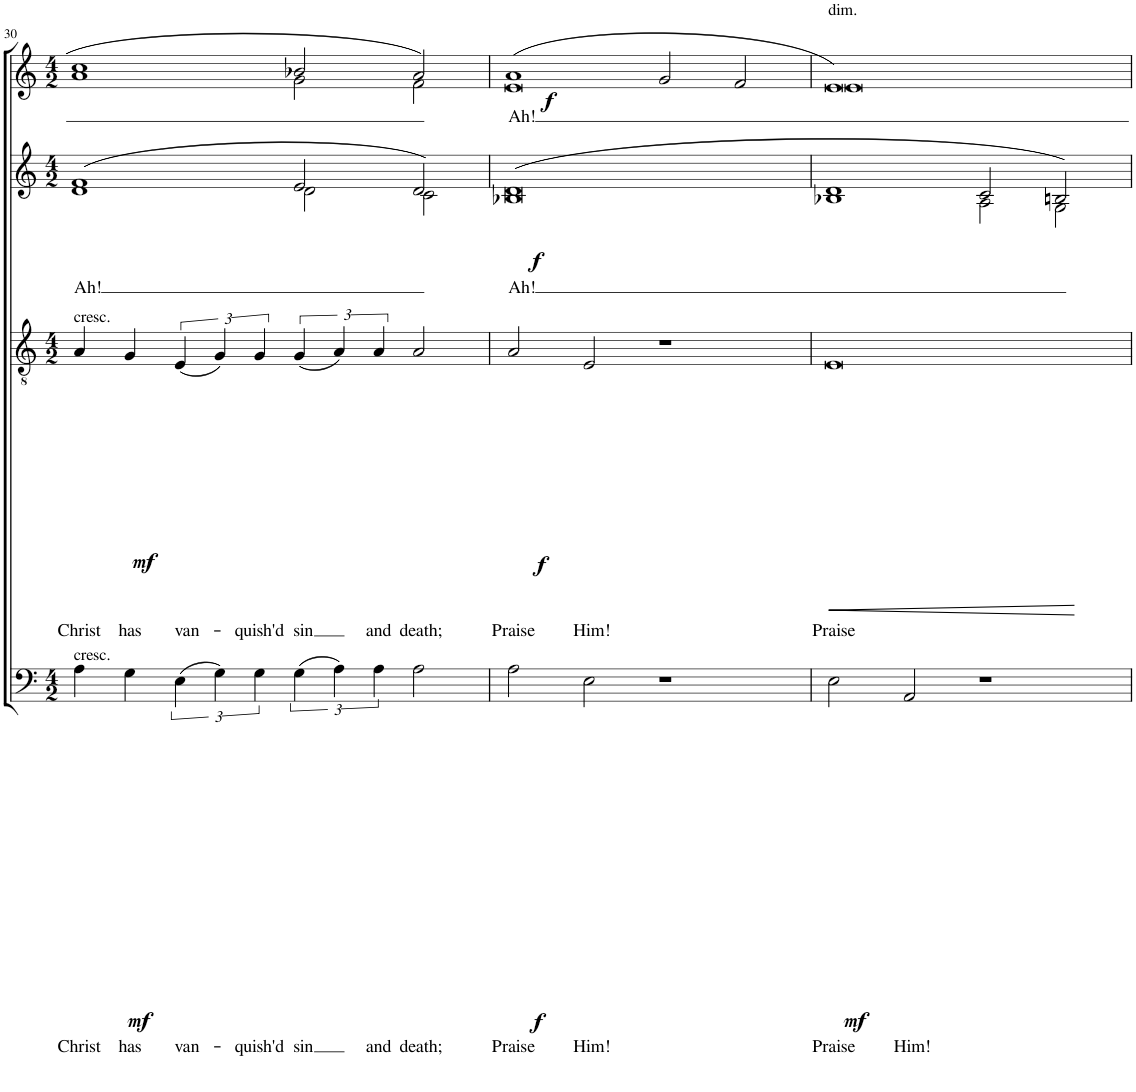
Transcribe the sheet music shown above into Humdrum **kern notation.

**kern	**text	**dynam	**kern	**text	**dynam	**kern	**text	**dynam	**kern	**text	**dynam
*part4	*part4	*part4	*part3	*part3	*part3	*part2	*part2	*part2	*part1	*part1	*part1
*staff4	*staff4	*staff4	*staff3	*staff3	*staff3	*staff2	*staff2	*staff2	*staff1	*staff1	*staff1
*I"BASS	*	*	*I"TENOR	*	*	*I"ALTO	*	*	*I"SOPRANO	*	*
!!LO:PB:g=z
*clefF4	*	*	*clefGv2	*	*	*clefG2	*	*	*clefG2	*	*
*	*	*	*Trd1c2	*	*	*	*	*	*	*	*
*k[]	*	*	*k[]	*	*	*k[]	*	*	*k[]	*	*
*M4/2	*	*	*M4/2	*	*	*M4/2	*	*	*M4/2	*	*
=30	=30	=30	=30	=30	=30	=30	=30	=30	=30	=30	=30
!	!	!	!LO:TX:a:t=cresc.	!	!	!	!	!	!	!	!
!LO:TX:a:t=cresc.	!	!	!	!	!	!	!	!	!	!	!
!	!LO:LY:b	!LO:DY:b	!	!LO:LY:b	!LO:DY:b	!	!LO:LY:b	!	!	!	!
*	*	*	*	*	*	*^	*	*	*^	*	*
4A\	Christ	mf	4A/	Christ	mf	(1f	1d	Ah!	.	1cc	1a	.	.
!	!LO:LY:b	!	!	!LO:LY:b	!	!	!	!	!	!	!	!	!
4G\	has	.	4G/	has	.	.	.	.	.	.	.	.	.
!	!LO:LY:b	!	!	!LO:LY:b	!	!	!	!	!	!	!	!	!
(6E\	van-	.	(6E/	van-	.	.	.	.	.	.	.	.	.
6G\)	.	.	6G/)	.	.	.	.	.	.	.	.	.	.
!	!LO:LY:b	!	!	!LO:LY:b	!	!	!	!	!	!	!	!	!
6G\	-quish'd	.	6G/	-quish'd	.	.	.	.	.	.	.	.	.
!	!LO:LY:b	!	!	!LO:LY:b	!	!	!	!	!	!	!	!	!
(6G\	sin	.	(6G/	sin	.	2e/	2d\	.	.	2b-X/	2g\	.	.
6A\)	.	.	6A/)	.	.	.	.	.	.	.	.	.	.
!	!LO:LY:b	!	!	!LO:LY:b	!	!	!	!	!	!	!	!	!
6A\	and	.	6A/	and	.	.	.	.	.	.	.	.	.
!	!LO:LY:b	!	!	!LO:LY:b	!	!	!	!	!	!	!	!	!
2A\	death;	.	2A/	death;	.	2d/)	2c\	.	.	2a/	2f\	.	.
=31	=31	=31	=31	=31	=31	=31	=31	=31	=31	=31	=31	=31	=31
!	!LO:LY:b	!LO:DY:b	!	!LO:LY:b	!LO:DY:b	!	!	!LO:LY:b	!LO:DY:b	!	!	!LO:LY:b	!LO:DY:b
2A\	Praise	f	2A/	Praise	f	(0d	0B-X	Ah!	f	(1a	0e	Ah!	f
!	!LO:LY:b	!	!	!LO:LY:b	!	!	!	!	!	!	!	!	!
2E\	Him!	.	2E/	Him!	.	.	.	.	.	.	.	.	.
1r	.	.	1r	.	.	.	.	.	.	2g/	.	.	.
.	.	.	.	.	.	.	.	.	.	2f/	.	.	.
=32	=32	=32	=32	=32	=32	=32	=32	=32	=32	=32	=32	=32	=32
!	!	!	!	!	!	!	!	!	!	!LO:TX:a:t=dim.	!	!	!
!	!LO:LY:b	!LO:DY:b	!	!LO:LY:b	!LO:HP:b	!	!	!	!	!	!	!	!
2E\	Praise	mf	0E	Praise	<	1d	1B-X	.	.	0e)	0e	.	.
!	!LO:LY:b	!	!	!	!	!	!	!	!	!	!	!	!
2AA/	Him!	.	.	.	.	.	.	.	.	.	.	.	.
1r	.	.	.	.	.	2c/	2A\	.	.	.	.	.	.
.	.	.	.	.	.	2Bn/)	2G\	.	.	.	.	.	.
*	*	*	*	*	*	*v	*v	*	*	*	*	*	*
*	*	*	*	*	*	*	*	*	*v	*v	*	*
.	.	.	.	.	[	.	.	.	.	.	.
=	=	=	=	=	=	=	=	=	=	=	=
*-	*-	*-	*-	*-	*-	*-	*-	*-	*-	*-	*-
